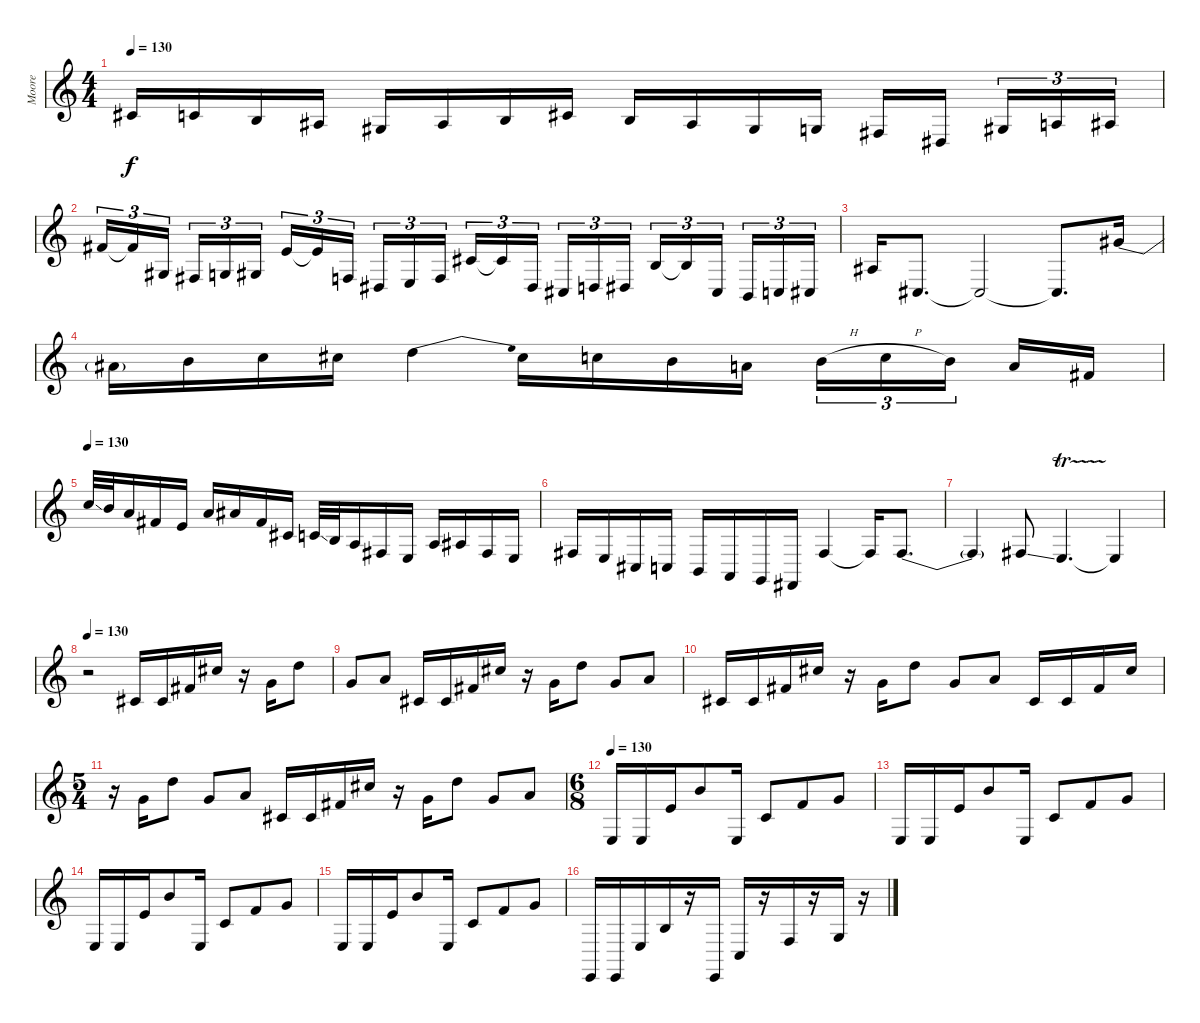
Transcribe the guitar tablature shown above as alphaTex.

\track ("Moore" "Moore") {instrument rockorgan}
\staff {score}
\tuning (E4 B3 G3 D3 A2 E2) {hide}
\ts (4 4)
\tempo 130
\clef g2
\ks c
11.4.16{dy f} 10.4.16 9.4.16 8.4.16 6.4.16 8.4.16 9.4.16 6.3.16 9.4.16 8.4.16 6.4.16 5.4.16 4.4.16 6.5.16{beam splitsecondary} 6.4.16{tu (3 2)} 7.4.16{tu (3 2)} 8.4.16{tu (3 2)} |
7.2.16{tu (3 2)} 7.2{t}.16{tu (3 2)} 6.4.16{tu (3 2) beam splitsecondary} 4.4.16{tu (3 2)} 5.4.16{tu (3 2)} 6.4.16{tu (3 2)} 5.2.16{tu (3 2)} 5.2{t}.16{tu (3 2)} 8.5.16{tu (3 2) beam splitsecondary} 6.5.16{tu (3 2)} 7.5.16{tu (3 2)} 8.5.16{tu (3 2)} 6.3.16{tu (3 2)} 6.3{t}.16{tu (3 2)} 6.5.16{tu (3 2) beam splitsecondary} 4.5.16{tu (3 2)} 5.5.16{tu (3 2)} 6.5.16{tu (3 2)} 4.3.16{tu (3 2)} 4.3{t}.16{tu (3 2)} 4.5.16{tu (3 2) beam splitsecondary} 2.5.16{tu (3 2)} 3.5.16{tu (3 2)} 4.5.16{tu (3 2)} |
3.3.16 4.5.8{d} 4.5{t}.2 4.5{t}.8{d} 9.2{be (bend 0 0 60 4)}.16 |
9.2{t}.16 7.1.16 8.1.16 9.1.16 10.1{be (bend 0 0 60 4)}.4 9.1.16 8.1.16 7.1.16 10.2.16 7.1{h}.16{tu (3 2)} 8.1{h}.16{tu (3 2)} 7.1.16{tu (3 2) beam splitsecondary} 10.2.16 7.2.16 |
\tempo 130
8.1{ss}.32{instrument lead1square} 7.1.32 5.1.16 7.2.16 5.2.16 5.1.16 6.1.16 7.2.16 6.3.16 5.3{ss}.32 4.3.32 2.3.16 4.4.16 2.4.16 2.3.16 3.3.16 4.4.16 2.4.16 |
4.4.16 2.4.16 4.5.16 3.5.16 2.5.16 0.5.16 3.6.16 2.6.16 4.4.4 4.4{t}.16 4.4{be (custom 0 0 15 6 30 6 45 0 60 0)}.8{d} |
4.4{t}.4 4.4{ss}.8 2.4{tr (4 32)}.4{d} 2.4{t}.4 |
\tempo 130
r.2{volume 13 instrument lead1square} 11.4.16 11.4.16 11.3.16 9.1.16 r.16 12.3.16 10.1.8 |
12.3.8 10.2.8 11.4.16 11.4.16 11.3.16 9.1.16 r.16 12.3.16 10.1.8 12.3.8 10.2.8 |
11.4.16 11.4.16 11.3.16 9.1.16 r.16 12.3.16 10.1.8 12.3.8 10.2.8 11.4.16 11.4.16 11.3.16 9.1.16 |
\ts (5 4)
r.16 12.3.16 10.1.8 12.3.8 10.2.8 11.4.16 11.4.16 11.3.16 9.1.16 r.16 12.3.16 10.1.8 12.3.8 10.2.8 |
\ts (6 8)
\tempo 130
12.6.16{instrument lead1square} 12.6.16 9.3.16 12.2.8 12.6.16 10.4.8 10.3.8 12.3.8 |
12.6.16 12.6.16 9.3.16 12.2.8 12.6.16 10.4.8 10.3.8 12.3.8 |
12.6.16 12.6.16 9.3.16 12.2.8 12.6.16 10.4.8 10.3.8 12.3.8 |
12.6.16 12.6.16 9.3.16 12.2.8 12.6.16 10.4.8 10.3.8 12.3.8 |
0.6.16 0.6.16 7.5.16 9.4.16 r.16 0.6.16 8.6.16 r.16 8.5.16 r.16 10.5.16 r.16
